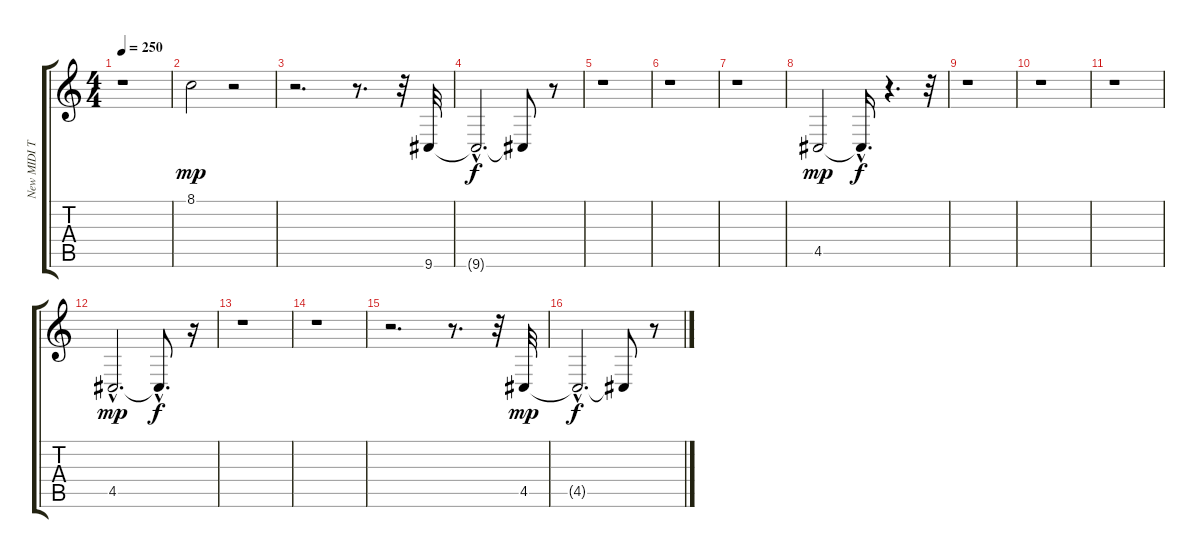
\track ("New MIDI Track" "New MIDI T") {instrument xylophone}
\staff {score tabs}
\tuning (E4 B3 G3 D3 A2 E2) {hide}
\ts (4 4)
\tempo 250
\clef g2
\ks c
r.1{dy f} |
8.1.2{dy mp} r.2 |
r.2{d} r.8{d} r.32 9.6.32 |
9.6{hac t}.2{d dy f} 9.6{t}.8 r.8 |
r.1 |
r.1 |
r.1 |
4.5.2{dy mp} 4.5{hac t}.16{d dy f} r.4{d} r.32 |
r.1 |
r.1 |
r.1 |
4.5{hac}.2{d dy mp} 4.5{hac t}.8{d dy f} r.16 |
r.1 |
r.1 |
r.2{d} r.8{d} r.32 4.5.32{dy mp} |
4.5{hac t}.2{d dy f} 4.5{t}.8 r.8
